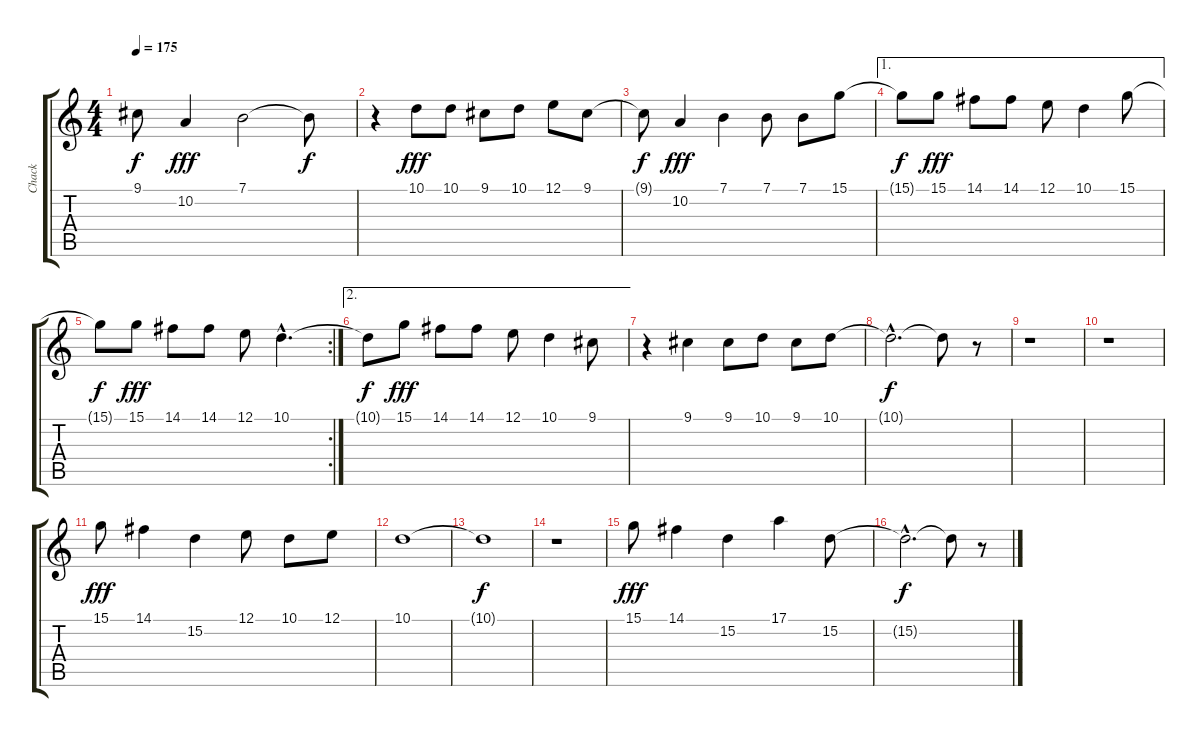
\track ("Chack" "Chack") {instrument synthvoice}
\staff {score tabs}
\tuning (E4 B3 G3 D3 A2 E2) {hide}
\ts (4 4)
\tempo 175
\clef g2
\ks c
9.1{t}.8{dy f} 10.2.4{dy fff} 7.1.2 7.1{t}.8{dy f} |
r.4 10.1.8{dy fff} 10.1.8 9.1.8 10.1.8 12.1.8 9.1.8 |
9.1{t}.8{dy f} 10.2.4{dy fff} 7.1.4 7.1.8 7.1.8 15.1.8 |
\ae 1
15.1{t}.8{dy f} 15.1.8{dy fff} 14.1.8 14.1.8 12.1.8 10.1.4 15.1.8 |
\rc 2
15.1{t}.8{dy f} 15.1.8{dy fff} 14.1.8 14.1.8 12.1.8 10.1{hac}.4{d} |
\ae 2
10.1{t}.8{dy f} 15.1.8{dy fff} 14.1.8 14.1.8 12.1.8 10.1.4 9.1.8 |
r.4 9.1.4 9.1.8 10.1.8 9.1.8 10.1.8 |
10.1{hac t}.2{d dy f} 10.1{t}.8 r.8 |
r.1 |
r.1 |
15.1.8{dy fff} 14.1.4 15.2.4 12.1.8 10.1.8 12.1.8 |
10.1.1 |
10.1{t}.1{dy f} |
r.1 |
15.1.8{dy fff} 14.1.4 15.2.4 17.1.4 15.2.8 |
15.2{hac t}.2{d dy f} 15.2{t}.8 r.8
